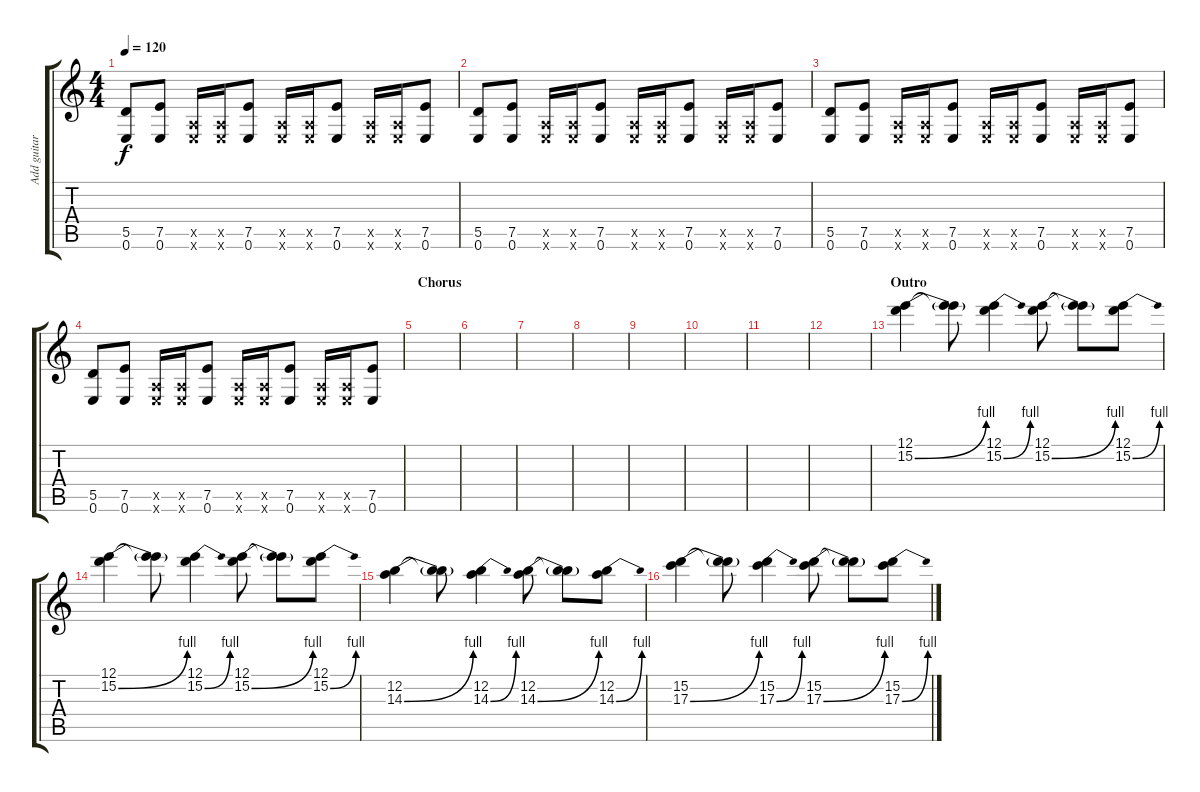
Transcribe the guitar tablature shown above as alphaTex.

\track ("Add guitar" "Add guitar") {instrument overdrivenguitar}
\staff {score tabs}
\tuning (E4 B3 G3 D3 A2 E2) {hide}
\ts (4 4)
\tempo 120
\clef g2
\ks c
(5.5 0.6).8{dy f} (7.5 0.6).8 (0.5{x} 0.6{x}).16 (0.5{x} 0.6{x}).16 (7.5 0.6).8 (0.5{x} 0.6{x}).16 (0.5{x} 0.6{x}).16 (7.5 0.6).8 (0.5{x} 0.6{x}).16 (0.5{x} 0.6{x}).16 (7.5 0.6).8 |
(5.5 0.6).8 (7.5 0.6).8 (0.5{x} 0.6{x}).16 (0.5{x} 0.6{x}).16 (7.5 0.6).8 (0.5{x} 0.6{x}).16 (0.5{x} 0.6{x}).16 (7.5 0.6).8 (0.5{x} 0.6{x}).16 (0.5{x} 0.6{x}).16 (7.5 0.6).8 |
(5.5 0.6).8 (7.5 0.6).8 (0.5{x} 0.6{x}).16 (0.5{x} 0.6{x}).16 (7.5 0.6).8 (0.5{x} 0.6{x}).16 (0.5{x} 0.6{x}).16 (7.5 0.6).8 (0.5{x} 0.6{x}).16 (0.5{x} 0.6{x}).16 (7.5 0.6).8 |
(5.5 0.6).8 (7.5 0.6).8 (0.5{x} 0.6{x}).16 (0.5{x} 0.6{x}).16 (7.5 0.6).8 (0.5{x} 0.6{x}).16 (0.5{x} 0.6{x}).16 (7.5 0.6).8 (0.5{x} 0.6{x}).16 (0.5{x} 0.6{x}).16 (7.5 0.6).8 |
\section ("" "Chorus")
|
|
|
|
|
|
|
|
\section ("" "Outro")
(12.1 15.2{be (bend 0 0 60 4)}).4 (12.1{t} 15.2{t}).8 (12.1 15.2{be (bend 0 0 60 4)}).4 (12.1 15.2{be (bend 0 0 60 4)}).8 (12.1{t} 15.2{t}).8 (12.1 15.2{be (bend 0 0 60 4)}).8 |
(12.1 15.2{be (bend 0 0 60 4)}).4 (12.1{t} 15.2{t}).8 (12.1 15.2{be (bend 0 0 60 4)}).4 (12.1 15.2{be (bend 0 0 60 4)}).8 (12.1{t} 15.2{t}).8 (12.1 15.2{be (bend 0 0 60 4)}).8 |
(12.2 14.3{be (bend 0 0 60 4)}).4 (12.2{t} 14.3{t}).8 (12.2 14.3{be (bend 0 0 60 4)}).4 (12.2 14.3{be (bend 0 0 60 4)}).8 (12.2{t} 14.3{t}).8 (12.2 14.3{be (bend 0 0 60 4)}).8 |
(15.2 17.3{be (bend 0 0 60 4)}).4 (15.2{t} 17.3{t}).8 (15.2 17.3{be (bend 0 0 60 4)}).4 (15.2 17.3{be (bend 0 0 60 4)}).8 (15.2{t} 17.3{t}).8 (15.2 17.3{be (bend 0 0 60 4)}).8
